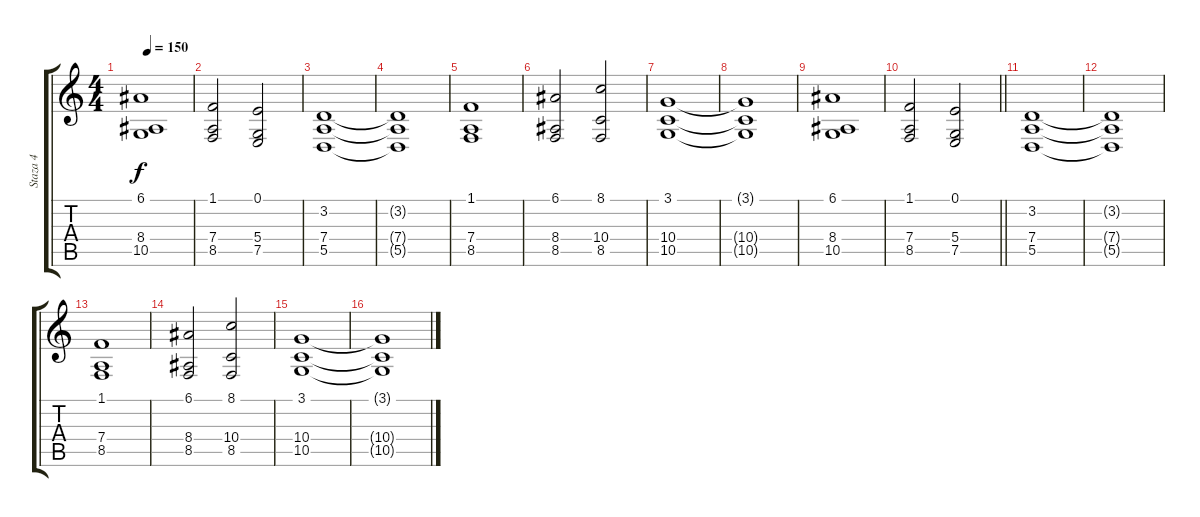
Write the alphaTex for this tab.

\track ("Staza 4" "Staza 4") {instrument drawbarorgan}
\staff {score tabs}
\tuning (E4 B3 G3 D3 A2 E2) {hide}
\ts (4 4)
\tempo 150
\clef g2
\ks c
(6.1 8.4 10.5).1{dy f} |
(1.1 7.4 8.5).2 (0.1 5.4 7.5).2 |
(3.2 7.4 5.5).1 |
(3.2{t} 7.4{t} 5.5{t}).1 |
(1.1 7.4 8.5).1 |
(6.1 8.4 8.5).2 (8.1 10.4 8.5).2 |
(3.1 10.4 10.5).1 |
(3.1{t} 10.4{t} 10.5{t}).1 |
(6.1 8.4 10.5).1 |
\barLineRight lightlight
(1.1 7.4 8.5).2 (0.1 5.4 7.5).2 |
\section ("" "")
(3.2 7.4 5.5).1 |
(3.2{t} 7.4{t} 5.5{t}).1 |
(1.1 7.4 8.5).1 |
(6.1 8.4 8.5).2 (8.1 10.4 8.5).2 |
(3.1 10.4 10.5).1 |
(3.1{t} 10.4{t} 10.5{t}).1
